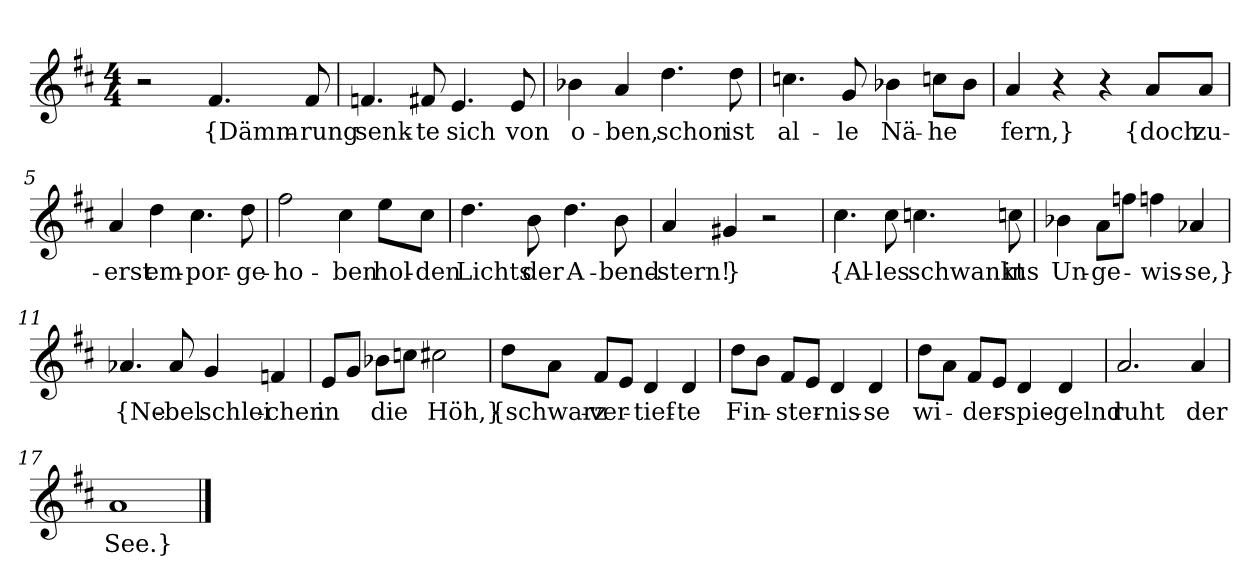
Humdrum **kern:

**kern	**text
*part1	*part1
*staff1	*staff1
*clefG2	*
*k[f#c#]	*
*M4/4	*
=	=
2r	.
4.f#	{Dämm-
8f#	-rung
=1	=1
4.fn	senk-
8f#X	-te
4.e	sich
8e	von
=2	=2
4b-X	o-
4a	-ben,
4.dd	schon
8dd	ist
=3	=3
4.ccn	al-
8g	-le
4b-X	Nä-
8ccn\L	-he
8b-\J	.
=4	=4
4a	fern,}
4r	.
4r	.
8a/L	{doch
8a/J	zu-
=5	=5
4a	-erst
4dd	em-
4.cc#	-por-
8dd	-ge-
=6	=6
2ff#	-ho-
4cc#	-ben
8ee\L	hol-
8cc#\J	-den
=7	=7
4.dd	Lichts
8b	der
4.dd	A-
8b	-bend-
=8	=8
4a	-stern!
4g#X	}
2r	.
=9	=9
4.cc#	{Al-
8cc#	-les
4.ccn	schwankt
8ccn	ins
=10	=10
4b-X	Un-
8a\L	-ge-
8ffn\J	.
4ffn	-wis-
4a-X	-se,}
=11	=11
4.a-X	{Ne-
8a-	-bel
4g	schlei-
4fn	-chen
=12	=12
8e/L	in
8g/J	.
8b-X\L	die
8ccn\J	.
2cc#X	Höh,}
=13	=13
8dd\L	{schwarz-
8a\J	.
8f#/L	-ver-
8e/J	.
4d	-tief-
4d	-te
=14	=14
8dd\L	Fin-
8b\J	.
8f#/L	-ster-
8e/J	.
4d	-nis-
4d	-se
=15	=15
8dd\L	wi-
8a\J	.
8f#/L	-der-
8e/J	.
4d	-spie-
4d	-gelnd
=16	=16
2.a	ruht
4a	der
=17	=17
1a	See.}
==	==
*-	*-
